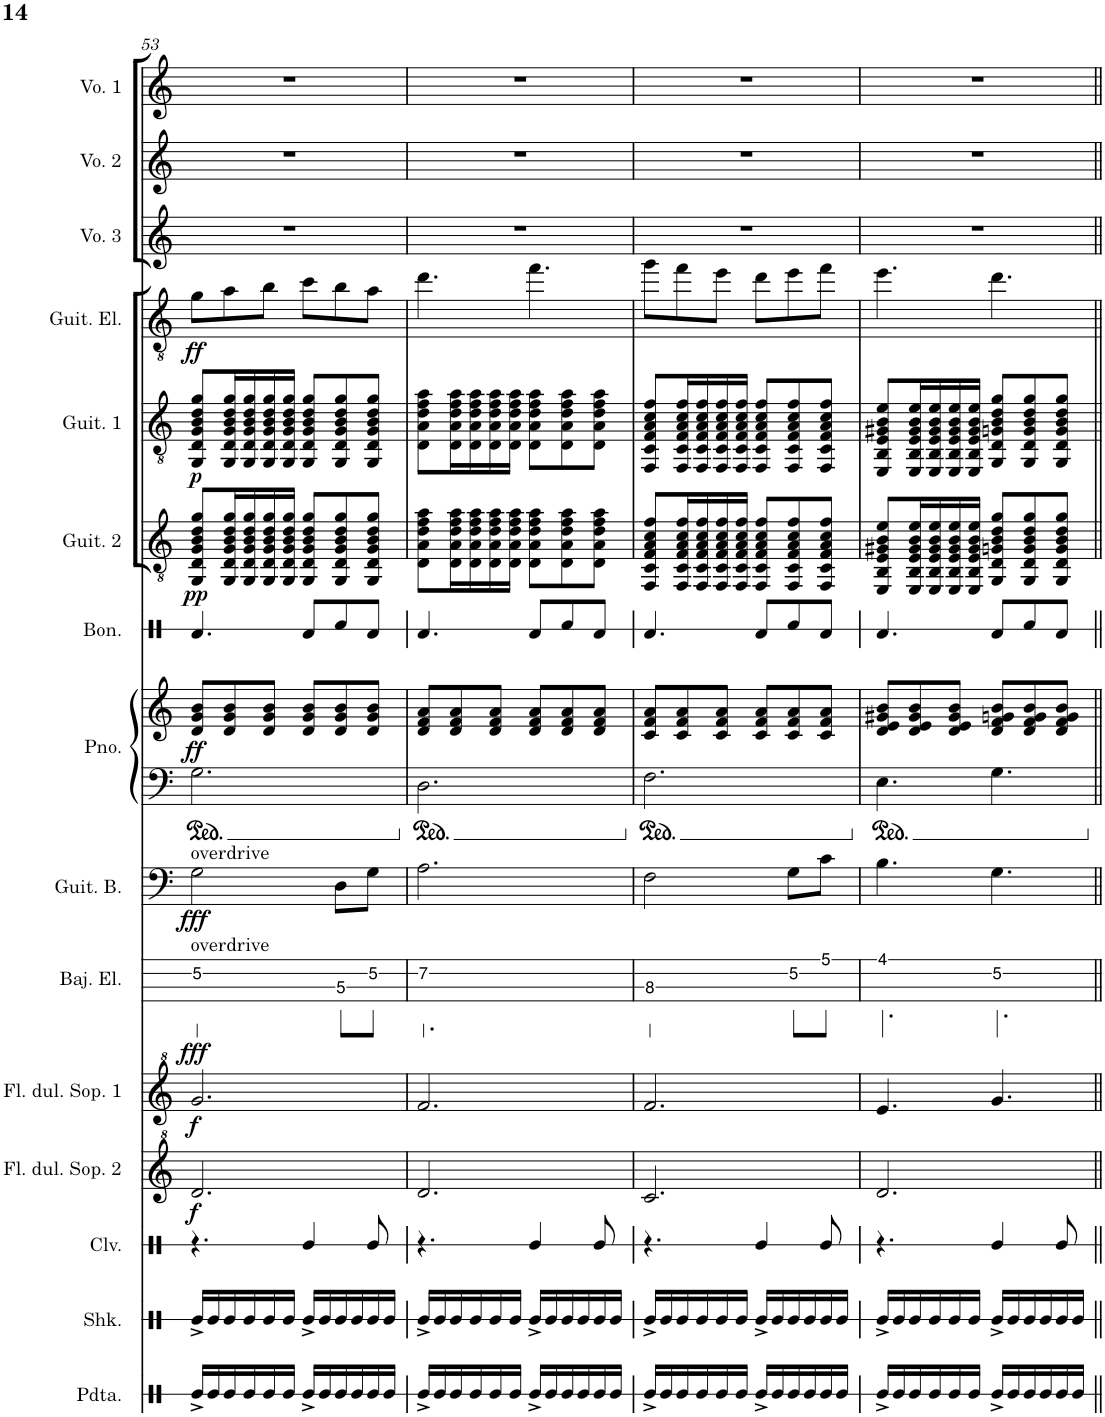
**kern	**kern	**kern	**kern	**dynam	**kern	**dynam	**kern	**dynam	**kern	**dynam	**kern	**kern	**dynam	**kern	**kern	**dynam	**kern	**dynam	**kern	**dynam	**kern	**kern	**kern
*part15	*part14	*part13	*part12	*part12	*part11	*part11	*part10	*part10	*part9	*part9	*part8	*part8	*part8	*part7	*part6	*part6	*part5	*part5	*part4	*part4	*part3	*part2	*part1
*staff16	*staff15	*staff14	*staff13	*staff13	*staff12	*staff12	*staff11	*staff11	*staff10	*staff10	*staff9	*staff8	*staff8/9	*staff7	*staff6	*staff6	*staff5	*staff5	*staff4	*staff4	*staff3	*staff2	*staff1
*I"Pandereta	*I"Shaker	*I"Claves	*I"Flauta dulce soprano 2	*	*I"Flauta dulce soprano 1	*	*I"Bajo eléctrico	*	*I"Bajo eléctrico	*	*I"Piano	*	*	*I"Bongós	*I"Guitarra acústica 2	*	*I"Guitarra acústica 1	*	*I"Guitarra eléctrica	*	*I"Voz 3	*I"Voz 2	*I"Voz 1
*I'Pdta.	*I'Shk.	*I'Clv.	*I'Fl. dul. Sop. 2	*	*I'Fl. dul. Sop. 1	*	*I'Baj. El.	*	*	*	*I'Pno.	*	*	*I'Bon.	*I'Guit. 2	*	*I'Guit. 1	*	*I'Guit. El.	*	*I'Vo. 3	*I'Vo. 2	*I'Vo. 1
!!LO:PB:g=z
*clefX	*clefX	*clefX	*clefG^2	*	*clefG^2	*	*	*	*clefF4	*	*clefF4	*clefG2	*	*clefX	*clefGv2	*	*clefGv2	*	*clefGv2	*	*clefG2	*clefG2	*clefG2
*	*	*	*	*	*	*	*Trd7c12	*	*Trd7c12	*	*	*	*	*	*	*	*	*	*	*	*	*	*
*k[]	*k[]	*k[]	*k[]	*	*k[]	*	*k[]	*	*k[]	*	*k[]	*k[]	*	*k[]	*k[]	*	*k[]	*	*k[]	*	*k[]	*k[]	*k[]
*M6/8	*M6/8	*M6/8	*M6/8	*	*M6/8	*	*M6/8	*	*M6/8	*	*M6/8	*M6/8	*	*M6/8	*M6/8	*	*M6/8	*	*M6/8	*	*M6/8	*M6/8	*M6/8
=53	=53	=53	=53	=53	=53	=53	=53	=53	=53	=53	=53	=53	=53	=53	=53	=53	=53	=53	=53	=53	=53	=53	=53
!	!	!	!	!	!	!	!	!	!LO:TX:a:t=overdrive	!	!	!	!	!	!	!	!	!	!	!	!	!	!
!	!	!	!	!	!	!	!LO:TX:a:t=overdrive	!	!	!	!	!	!	!	!	!	!	!	!	!	!	!	!
!	!	!	!	!LO:DY:b	!	!LO:DY:b	!	!LO:DY:b	!	!LO:DY:b	!	!	!LO:DY:b	!	!	!LO:DY:b	!	!LO:DY:b	!	!LO:DY:b	!	!	!
16Re^/LL	16Re^/LL	4.r	2.dd/	f	2.gg/	f	2G\	fff	2G\	fff	2.G\	8d/ 8g/ 8b/L	ff	4.Rd/	8GG/ 8D/ 8G/ 8B/ 8d/ 8g/L	pp	8GG/ 8D/ 8G/ 8B/ 8d/ 8g/L	p	8g\L	ff	2.r	2.r	2.r
16Re/	16Re/	.	.	.	.	.	.	.	.	.	.	.	.	.	.	.	.	.	.	.	.	.	.
16Re/	16Re/	.	.	.	.	.	.	.	.	.	.	8d/ 8g/ 8b/	.	.	16GG/ 16D/ 16G/ 16B/ 16d/ 16g/L	.	16GG/ 16D/ 16G/ 16B/ 16d/ 16g/L	.	8a\	.	.	.	.
16Re/	16Re/	.	.	.	.	.	.	.	.	.	.	.	.	.	16GG/ 16D/ 16G/ 16B/ 16d/ 16g/	.	16GG/ 16D/ 16G/ 16B/ 16d/ 16g/	.	.	.	.	.	.
16Re/	16Re/	.	.	.	.	.	.	.	.	.	.	8d/ 8g/ 8b/J	.	.	16GG/ 16D/ 16G/ 16B/ 16d/ 16g/	.	16GG/ 16D/ 16G/ 16B/ 16d/ 16g/	.	8b\J	.	.	.	.
16Re/JJ	16Re/JJ	.	.	.	.	.	.	.	.	.	.	.	.	.	16GG/ 16D/ 16G/ 16B/ 16d/ 16g/JJ	.	16GG/ 16D/ 16G/ 16B/ 16d/ 16g/JJ	.	.	.	.	.	.
16Re^/LL	16Re^/LL	4Re/	.	.	.	.	.	.	.	.	.	8d/ 8g/ 8b/L	.	8Rd/L	8GG/ 8D/ 8G/ 8B/ 8d/ 8g/L	.	8GG/ 8D/ 8G/ 8B/ 8d/ 8g/L	.	8cc\L	.	.	.	.
16Re/	16Re/	.	.	.	.	.	.	.	.	.	.	.	.	.	.	.	.	.	.	.	.	.	.
16Re/	16Re/	.	.	.	.	.	8D\L	.	8D\L	.	.	8d/ 8g/ 8b/	.	8Rf/	8GG/ 8D/ 8G/ 8B/ 8d/ 8g/	.	8GG/ 8D/ 8G/ 8B/ 8d/ 8g/	.	8b\	.	.	.	.
16Re/	16Re/	.	.	.	.	.	.	.	.	.	.	.	.	.	.	.	.	.	.	.	.	.	.
16Re/	16Re/	8Re/	.	.	.	.	8G\J	.	8G\J	.	.	8d/ 8g/ 8b/J	.	8Rd/J	8GG/ 8D/ 8G/ 8B/ 8d/ 8g/J	.	8GG/ 8D/ 8G/ 8B/ 8d/ 8g/J	.	8a\J	.	.	.	.
16Re/JJ	16Re/JJ	.	.	.	.	.	.	.	.	.	.	.	.	.	.	.	.	.	.	.	.	.	.
=54	=54	=54	=54	=54	=54	=54	=54	=54	=54	=54	=54	=54	=54	=54	=54	=54	=54	=54	=54	=54	=54	=54	=54
16Re^/LL	16Re^/LL	4.r	2.dd/	.	2.ff/	.	2.A\	.	2.A\	.	2.D\	8d/ 8f/ 8a/L	.	4.Rd/	8D\ 8A\ 8d\ 8f\ 8a\L	.	8D\ 8A\ 8d\ 8f\ 8a\L	.	4.dd\	.	2.r	2.r	2.r
16Re/	16Re/	.	.	.	.	.	.	.	.	.	.	.	.	.	.	.	.	.	.	.	.	.	.
16Re/	16Re/	.	.	.	.	.	.	.	.	.	.	8d/ 8f/ 8a/	.	.	16D\ 16A\ 16d\ 16f\ 16a\L	.	16D\ 16A\ 16d\ 16f\ 16a\L	.	.	.	.	.	.
16Re/	16Re/	.	.	.	.	.	.	.	.	.	.	.	.	.	16D\ 16A\ 16d\ 16f\ 16a\	.	16D\ 16A\ 16d\ 16f\ 16a\	.	.	.	.	.	.
16Re/	16Re/	.	.	.	.	.	.	.	.	.	.	8d/ 8f/ 8a/J	.	.	16D\ 16A\ 16d\ 16f\ 16a\	.	16D\ 16A\ 16d\ 16f\ 16a\	.	.	.	.	.	.
16Re/JJ	16Re/JJ	.	.	.	.	.	.	.	.	.	.	.	.	.	16D\ 16A\ 16d\ 16f\ 16a\JJ	.	16D\ 16A\ 16d\ 16f\ 16a\JJ	.	.	.	.	.	.
16Re^/LL	16Re^/LL	4Re/	.	.	.	.	.	.	.	.	.	8d/ 8f/ 8a/L	.	8Rd/L	8D\ 8A\ 8d\ 8f\ 8a\L	.	8D\ 8A\ 8d\ 8f\ 8a\L	.	4.ff\	.	.	.	.
16Re/	16Re/	.	.	.	.	.	.	.	.	.	.	.	.	.	.	.	.	.	.	.	.	.	.
16Re/	16Re/	.	.	.	.	.	.	.	.	.	.	8d/ 8f/ 8a/	.	8Rf/	8D\ 8A\ 8d\ 8f\ 8a\	.	8D\ 8A\ 8d\ 8f\ 8a\	.	.	.	.	.	.
16Re/	16Re/	.	.	.	.	.	.	.	.	.	.	.	.	.	.	.	.	.	.	.	.	.	.
16Re/	16Re/	8Re/	.	.	.	.	.	.	.	.	.	8d/ 8f/ 8a/J	.	8Rd/J	8D\ 8A\ 8d\ 8f\ 8a\J	.	8D\ 8A\ 8d\ 8f\ 8a\J	.	.	.	.	.	.
16Re/JJ	16Re/JJ	.	.	.	.	.	.	.	.	.	.	.	.	.	.	.	.	.	.	.	.	.	.
=55	=55	=55	=55	=55	=55	=55	=55	=55	=55	=55	=55	=55	=55	=55	=55	=55	=55	=55	=55	=55	=55	=55	=55
16Re^/LL	16Re^/LL	4.r	2.cc/	.	2.ff/	.	2F\	.	2F\	.	2.F\	8c/ 8f/ 8a/L	.	4.Rd/	8FF/ 8C/ 8F/ 8A/ 8c/ 8f/L	.	8FF/ 8C/ 8F/ 8A/ 8c/ 8f/L	.	8gg\L	.	2.r	2.r	2.r
16Re/	16Re/	.	.	.	.	.	.	.	.	.	.	.	.	.	.	.	.	.	.	.	.	.	.
16Re/	16Re/	.	.	.	.	.	.	.	.	.	.	8c/ 8f/ 8a/	.	.	16FF/ 16C/ 16F/ 16A/ 16c/ 16f/L	.	16FF/ 16C/ 16F/ 16A/ 16c/ 16f/L	.	8ff\	.	.	.	.
16Re/	16Re/	.	.	.	.	.	.	.	.	.	.	.	.	.	16FF/ 16C/ 16F/ 16A/ 16c/ 16f/	.	16FF/ 16C/ 16F/ 16A/ 16c/ 16f/	.	.	.	.	.	.
16Re/	16Re/	.	.	.	.	.	.	.	.	.	.	8c/ 8f/ 8a/J	.	.	16FF/ 16C/ 16F/ 16A/ 16c/ 16f/	.	16FF/ 16C/ 16F/ 16A/ 16c/ 16f/	.	8ee\J	.	.	.	.
16Re/JJ	16Re/JJ	.	.	.	.	.	.	.	.	.	.	.	.	.	16FF/ 16C/ 16F/ 16A/ 16c/ 16f/JJ	.	16FF/ 16C/ 16F/ 16A/ 16c/ 16f/JJ	.	.	.	.	.	.
16Re^/LL	16Re^/LL	4Re/	.	.	.	.	.	.	.	.	.	8c/ 8f/ 8a/L	.	8Rd/L	8FF/ 8C/ 8F/ 8A/ 8c/ 8f/L	.	8FF/ 8C/ 8F/ 8A/ 8c/ 8f/L	.	8dd\L	.	.	.	.
16Re/	16Re/	.	.	.	.	.	.	.	.	.	.	.	.	.	.	.	.	.	.	.	.	.	.
16Re/	16Re/	.	.	.	.	.	8G\L	.	8G\L	.	.	8c/ 8f/ 8a/	.	8Rf/	8FF/ 8C/ 8F/ 8A/ 8c/ 8f/	.	8FF/ 8C/ 8F/ 8A/ 8c/ 8f/	.	8ee\	.	.	.	.
16Re/	16Re/	.	.	.	.	.	.	.	.	.	.	.	.	.	.	.	.	.	.	.	.	.	.
16Re/	16Re/	8Re/	.	.	.	.	8c\J	.	8c\J	.	.	8c/ 8f/ 8a/J	.	8Rd/J	8FF/ 8C/ 8F/ 8A/ 8c/ 8f/J	.	8FF/ 8C/ 8F/ 8A/ 8c/ 8f/J	.	8ff\J	.	.	.	.
16Re/JJ	16Re/JJ	.	.	.	.	.	.	.	.	.	.	.	.	.	.	.	.	.	.	.	.	.	.
=56	=56	=56	=56	=56	=56	=56	=56	=56	=56	=56	=56	=56	=56	=56	=56	=56	=56	=56	=56	=56	=56	=56	=56
16Re^/LL	16Re^/LL	4.r	2.dd/	.	4.ee/	.	4.B\	.	4.B\	.	4.E\	8d/ 8e/ 8g#X/ 8b/L	.	4.Rd/	8EE/ 8BB/ 8E/ 8G#X/ 8B/ 8e/L	.	8EE/ 8BB/ 8E/ 8G#X/ 8B/ 8e/L	.	4.ee\	.	2.r	2.r	2.r
16Re/	16Re/	.	.	.	.	.	.	.	.	.	.	.	.	.	.	.	.	.	.	.	.	.	.
16Re/	16Re/	.	.	.	.	.	.	.	.	.	.	8d/ 8e/ 8g#/ 8b/	.	.	16EE/ 16BB/ 16E/ 16G#/ 16B/ 16e/L	.	16EE/ 16BB/ 16E/ 16G#/ 16B/ 16e/L	.	.	.	.	.	.
16Re/	16Re/	.	.	.	.	.	.	.	.	.	.	.	.	.	16EE/ 16BB/ 16E/ 16G#/ 16B/ 16e/	.	16EE/ 16BB/ 16E/ 16G#/ 16B/ 16e/	.	.	.	.	.	.
16Re/	16Re/	.	.	.	.	.	.	.	.	.	.	8d/ 8e/ 8g#/ 8b/J	.	.	16EE/ 16BB/ 16E/ 16G#/ 16B/ 16e/	.	16EE/ 16BB/ 16E/ 16G#/ 16B/ 16e/	.	.	.	.	.	.
16Re/JJ	16Re/JJ	.	.	.	.	.	.	.	.	.	.	.	.	.	16EE/ 16BB/ 16E/ 16G#/ 16B/ 16e/JJ	.	16EE/ 16BB/ 16E/ 16G#/ 16B/ 16e/JJ	.	.	.	.	.	.
16Re^/LL	16Re^/LL	4Re/	.	.	4.gg/	.	4.G\	.	4.G\	.	4.G\	8d/ 8f/ 8gn/ 8b/L	.	8Rd/L	8GG/ 8D/ 8Gn/ 8B/ 8d/ 8g/L	.	8GG/ 8D/ 8Gn/ 8B/ 8d/ 8g/L	.	4.dd\	.	.	.	.
16Re/	16Re/	.	.	.	.	.	.	.	.	.	.	.	.	.	.	.	.	.	.	.	.	.	.
16Re/	16Re/	.	.	.	.	.	.	.	.	.	.	8d/ 8f/ 8g/ 8b/	.	8Rf/	8GG/ 8D/ 8G/ 8B/ 8d/ 8g/	.	8GG/ 8D/ 8G/ 8B/ 8d/ 8g/	.	.	.	.	.	.
16Re/	16Re/	.	.	.	.	.	.	.	.	.	.	.	.	.	.	.	.	.	.	.	.	.	.
16Re/	16Re/	8Re/	.	.	.	.	.	.	.	.	.	8d/ 8f/ 8g/ 8b/J	.	8Rd/J	8GG/ 8D/ 8G/ 8B/ 8d/ 8g/J	.	8GG/ 8D/ 8G/ 8B/ 8d/ 8g/J	.	.	.	.	.	.
16Re/JJ	16Re/JJ	.	.	.	.	.	.	.	.	.	.	.	.	.	.	.	.	.	.	.	.	.	.
=||	=||	=||	=||	=||	=||	=||	=||	=||	=||	=||	=||	=||	=||	=||	=||	=||	=||	=||	=||	=||	=||	=||	=||
*-	*-	*-	*-	*-	*-	*-	*-	*-	*-	*-	*-	*-	*-	*-	*-	*-	*-	*-	*-	*-	*-	*-	*-
